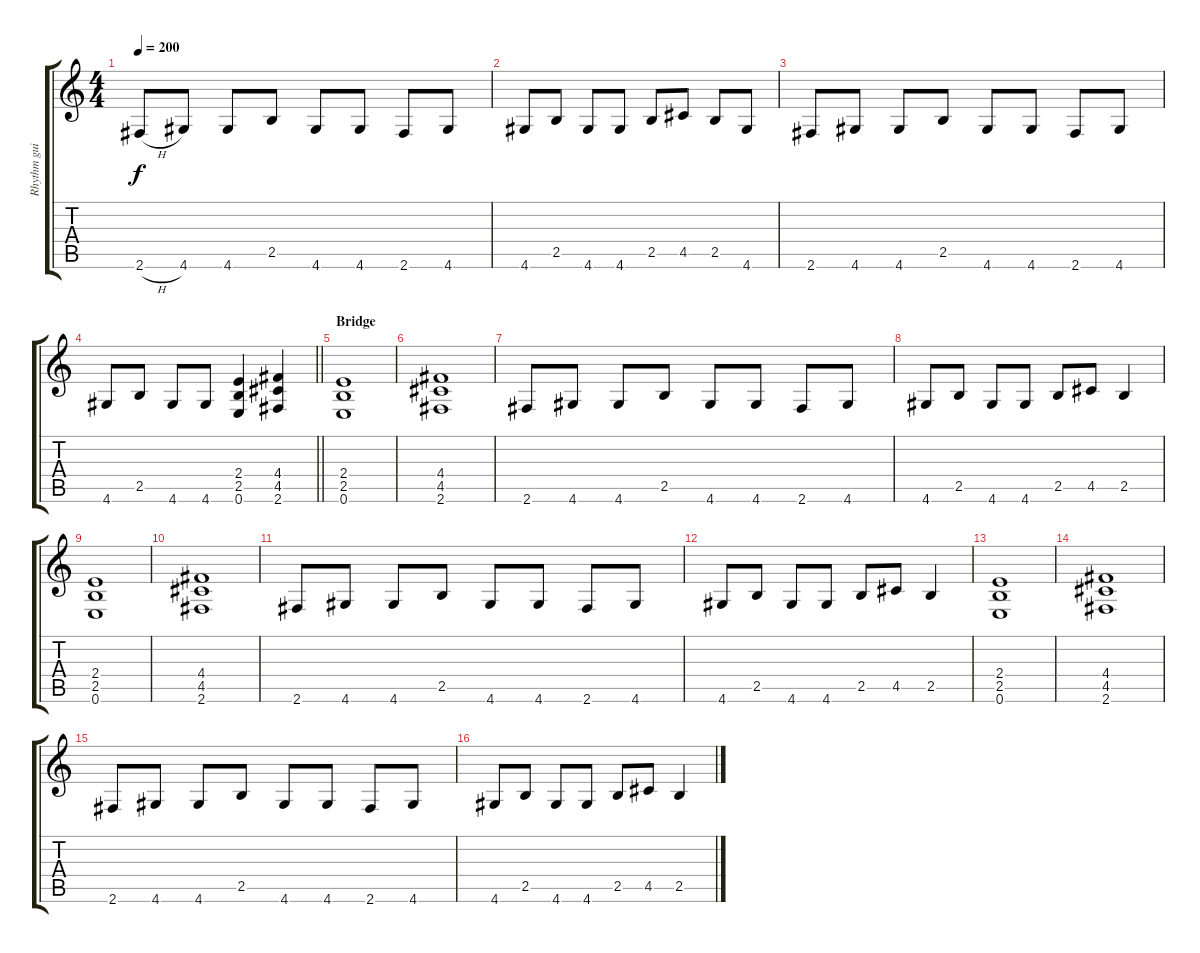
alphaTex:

\track ("Rhythm guitar 1" "Rhythm gui") {instrument distortionguitar}
\staff {score tabs}
\tuning (E4 B3 G3 D3 A2 E2) {hide}
\ts (4 4)
\tempo 200
\clef g2
\ks c
2.6{h}.8{dy f} 4.6.8 4.6.8 2.5.8 4.6.8 4.6.8 2.6.8 4.6.8 |
4.6.8 2.5.8 4.6.8 4.6.8 2.5.8 4.5.8 2.5.8 4.6.8 |
2.6.8 4.6.8 4.6.8 2.5.8 4.6.8 4.6.8 2.6.8 4.6.8 |
\barLineRight lightlight
4.6.8 2.5.8 4.6.8 4.6.8 (2.4 2.5 0.6).4 (4.4 4.5 2.6).4 |
\section ("" "Bridge")
(2.4 2.5 0.6).1 |
(4.4 4.5 2.6).1 |
2.6.8 4.6.8 4.6.8 2.5.8 4.6.8 4.6.8 2.6.8 4.6.8 |
4.6.8 2.5.8 4.6.8 4.6.8 2.5.8 4.5.8 2.5.4 |
(2.4 2.5 0.6).1 |
(4.4 4.5 2.6).1 |
2.6.8 4.6.8 4.6.8 2.5.8 4.6.8 4.6.8 2.6.8 4.6.8 |
4.6.8 2.5.8 4.6.8 4.6.8 2.5.8 4.5.8 2.5.4 |
(2.4 2.5 0.6).1 |
(4.4 4.5 2.6).1 |
2.6.8 4.6.8 4.6.8 2.5.8 4.6.8 4.6.8 2.6.8 4.6.8 |
4.6.8 2.5.8 4.6.8 4.6.8 2.5.8 4.5.8 2.5.4
